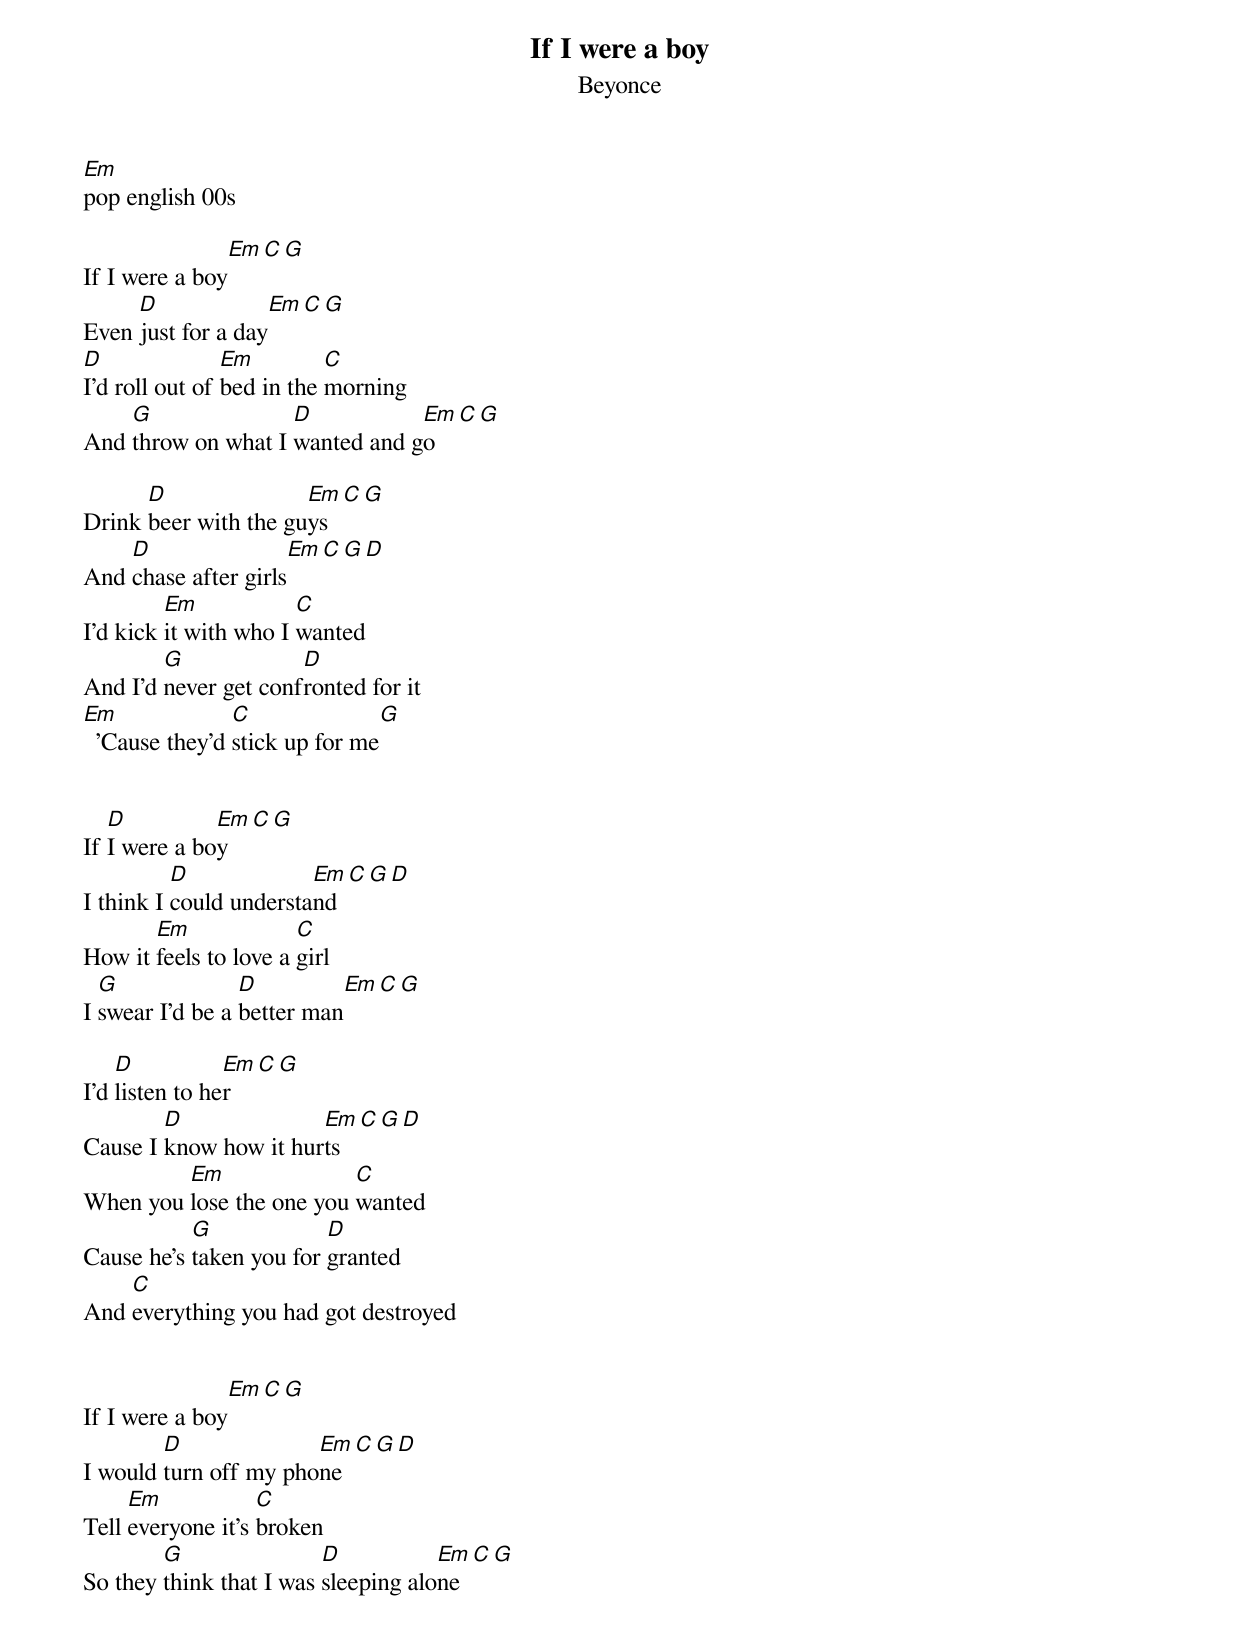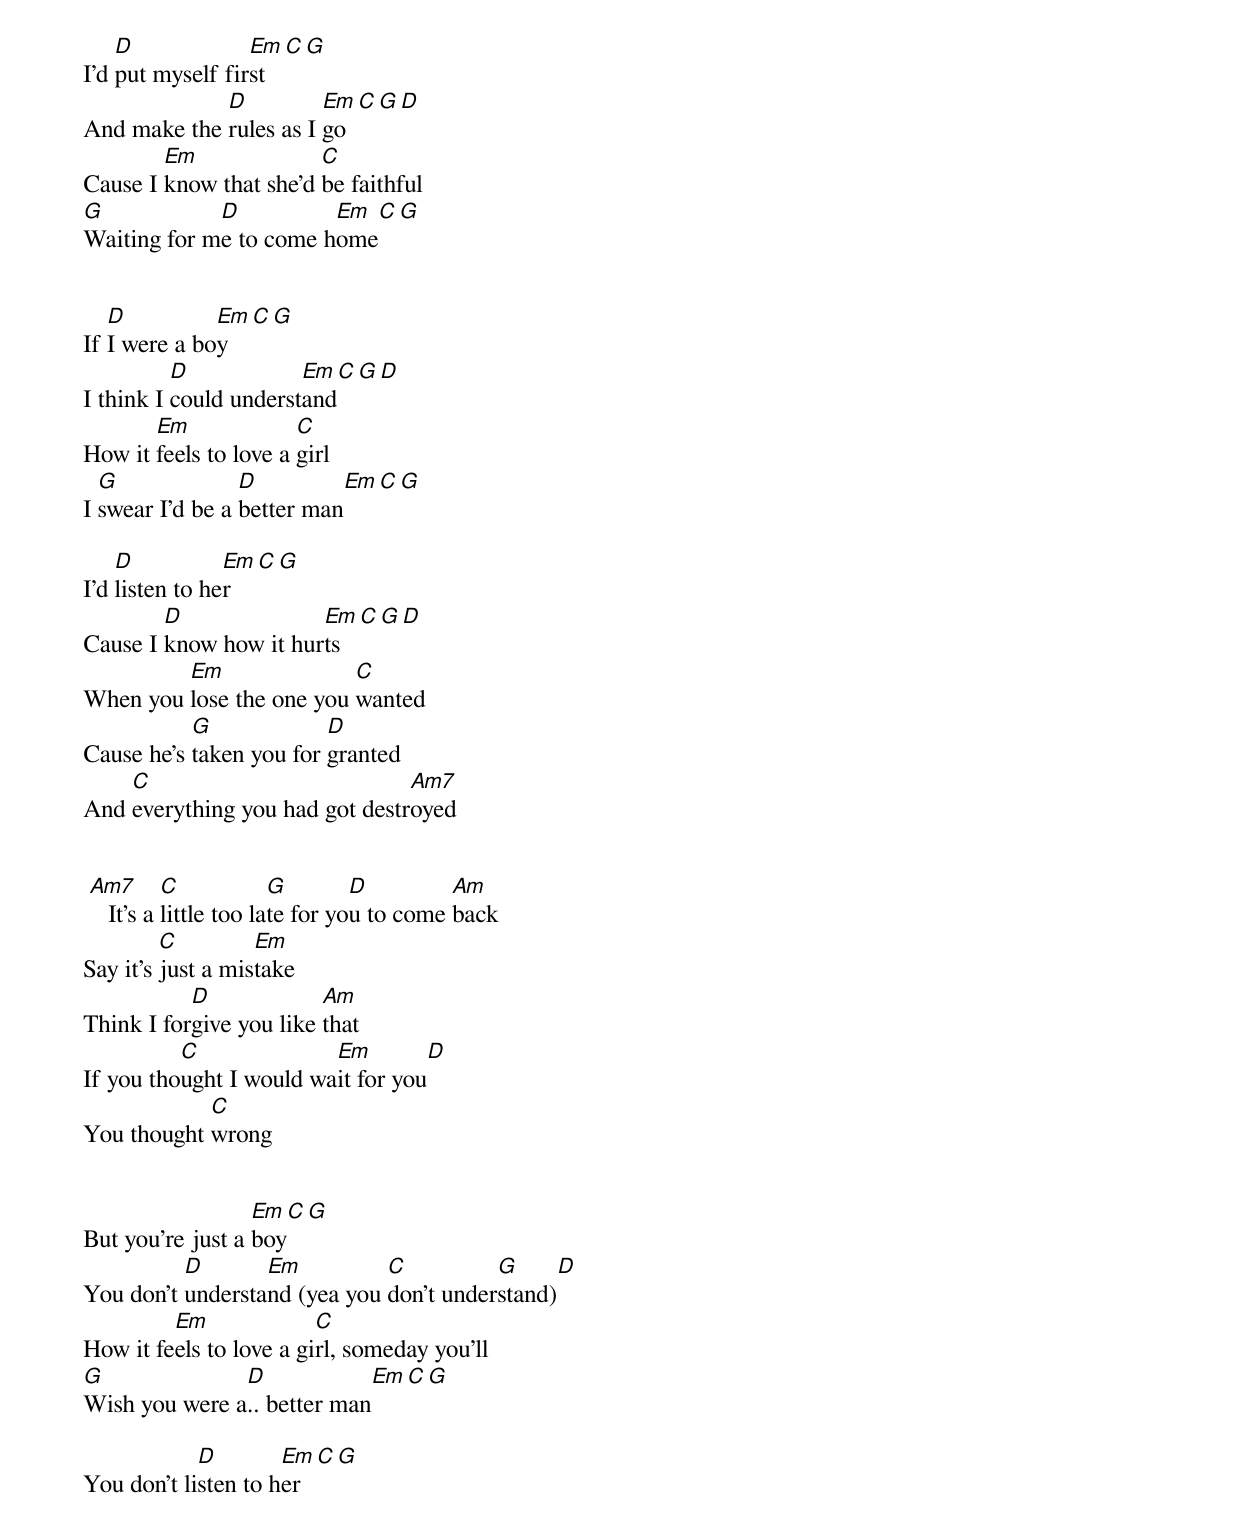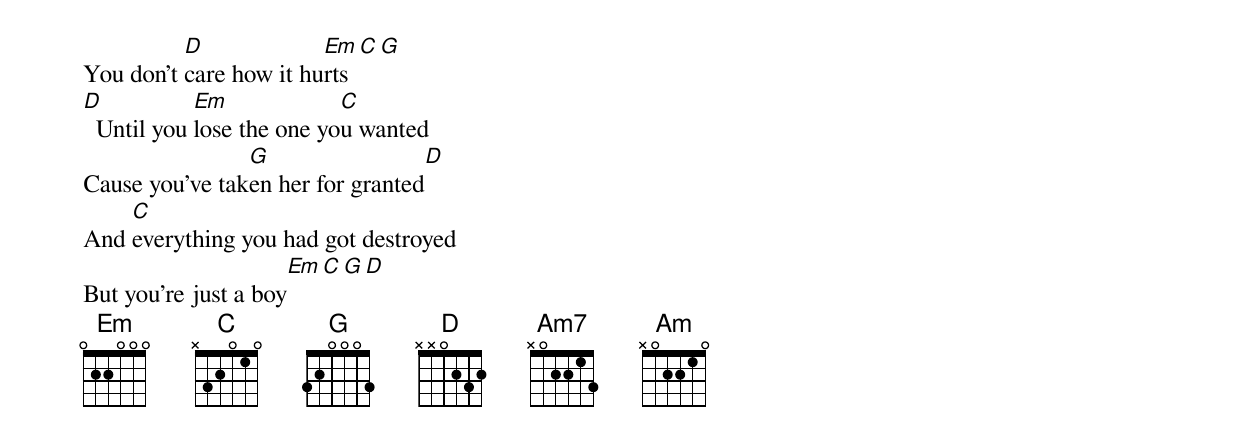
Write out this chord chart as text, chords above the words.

If I were a boy
Beyonce
Em
pop english 00s

               Em   C    G
If I were a boy
     D             Em    C    G
Even just for a day
D               Em         C
I'd roll out of bed in the morning
    G               D           Em   C    G
And throw on what I wanted and go

      D               Em   C    G
Drink beer with the guys
    D                Em   C    G   D
And chase after girls
         Em            C
I'd kick it with who I wanted
        G             D
And I'd never get confronted for it
Em              C              G
  'Cause they'd stick up for me


   D          Em   C    G
If I were a boy
          D             Em   C    G   D
I think I could understand
       Em              C
How it feels to love a girl
  G              D          Em   C    G
I swear I'd be a better man

    D           Em   C    G
I'd listen to her
        D              Em   C    G   D
Cause I know how it hurts
         Em               C
When you lose the one you wanted
           G             D
Cause he's taken you for granted
    C
And everything you had got destroyed


               Em   C    G
If I were a boy
        D              Em    C    G    D
I would turn off my phone
     Em            C
Tell everyone it's broken
        G                D           Em   C    G
So they think that I was sleeping alone

    D             Em    C    G
I'd put myself first
             D          Em   C    G    D
And make the rules as I go
        Em              C
Cause I know that she'd be faithful
G            D          Em   C    G
Waiting for me to come home


   D          Em   C    G
If I were a boy
          D            Em   C    G   D
I think I could understand
       Em              C
How it feels to love a girl
  G              D          Em   C    G
I swear I'd be a better man

    D           Em   C    G
I'd listen to her
        D              Em   C    G   D
Cause I know how it hurts
         Em               C
When you lose the one you wanted
           G             D
Cause he's taken you for granted
    C                           Am7
And everything you had got destroyed


 Am7       C            G        D         Am
    It's a little too late for you to come back
         C         Em
Say it's just a mistake
           D             Am
Think I forgive you like that
          C              Em         D
If you thought I would wait for you
            C
You thought wrong


                  Em   C    G
But you're just a boy
          D       Em          C          G     D
You don't understand (yea you don't understand)
         Em              C
How it feels to love a girl, someday you'll
G              D                 Em   C   G
Wish you were a.. better man

            D        Em   C   G
You don't listen to her
          D             Em   C   G
You don't care how it hurts
D           Em             C
  Until you lose the one you wanted
                G                 D
Cause you've taken her for granted
    C
And everything you had got destroyed
                     Em  C   G   D
But you're just a boy
